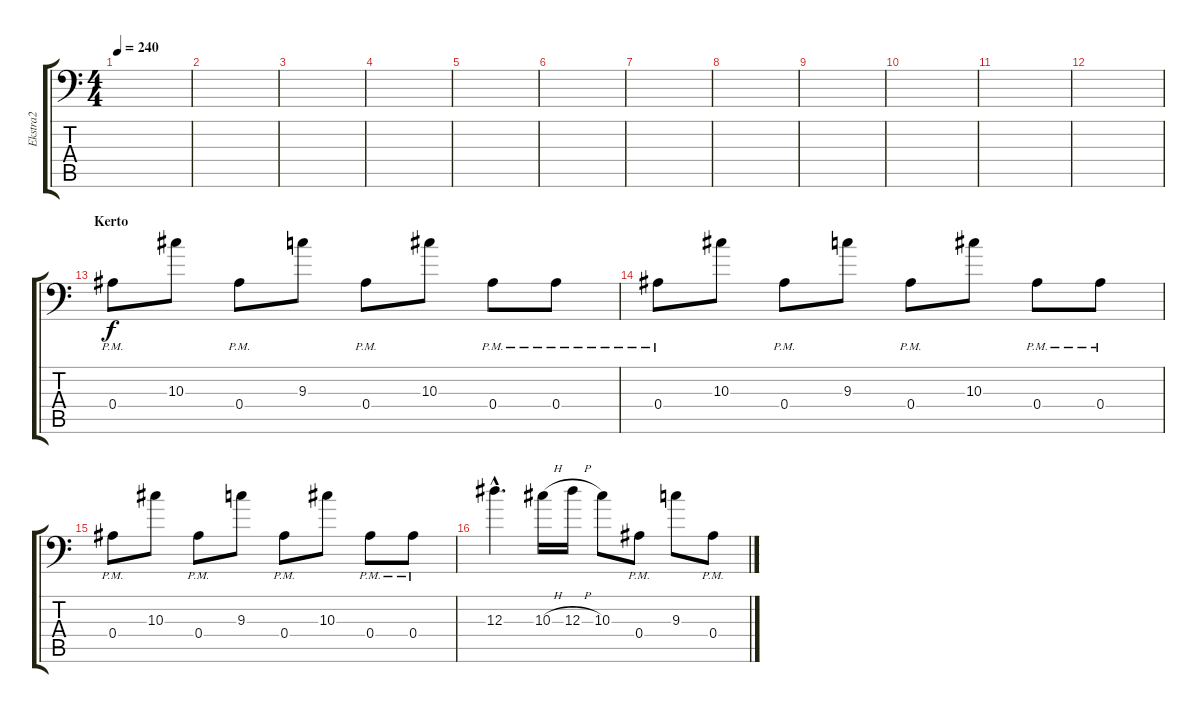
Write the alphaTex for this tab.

\track ("Ekstra2" "Ekstra2") {instrument distortionguitar}
\staff {score tabs}
\tuning (C4 G3 Eb3 Bb2 F2 Bb1) {hide}
\ts (4 4)
\tempo 240
\clef f4
\ks c
|
|
|
|
|
|
|
|
|
|
|
|
\section ("" "Kerto")
0.4{pm}.8 10.3.8 0.4{pm}.8 9.3.8 0.4{pm}.8 10.3.8 0.4{pm}.8 0.4{pm}.8 |
0.4{pm}.8 10.3.8 0.4{pm}.8 9.3.8 0.4{pm}.8 10.3.8 0.4{pm}.8 0.4{pm}.8 |
0.4{pm}.8 10.3.8 0.4{pm}.8 9.3.8 0.4{pm}.8 10.3.8 0.4{pm}.8 0.4{pm}.8 |
12.3{hac}.4{d} 10.3{h}.16 12.3{h}.16 10.3.8 0.4{pm}.8 9.3.8 0.4{pm}.8
